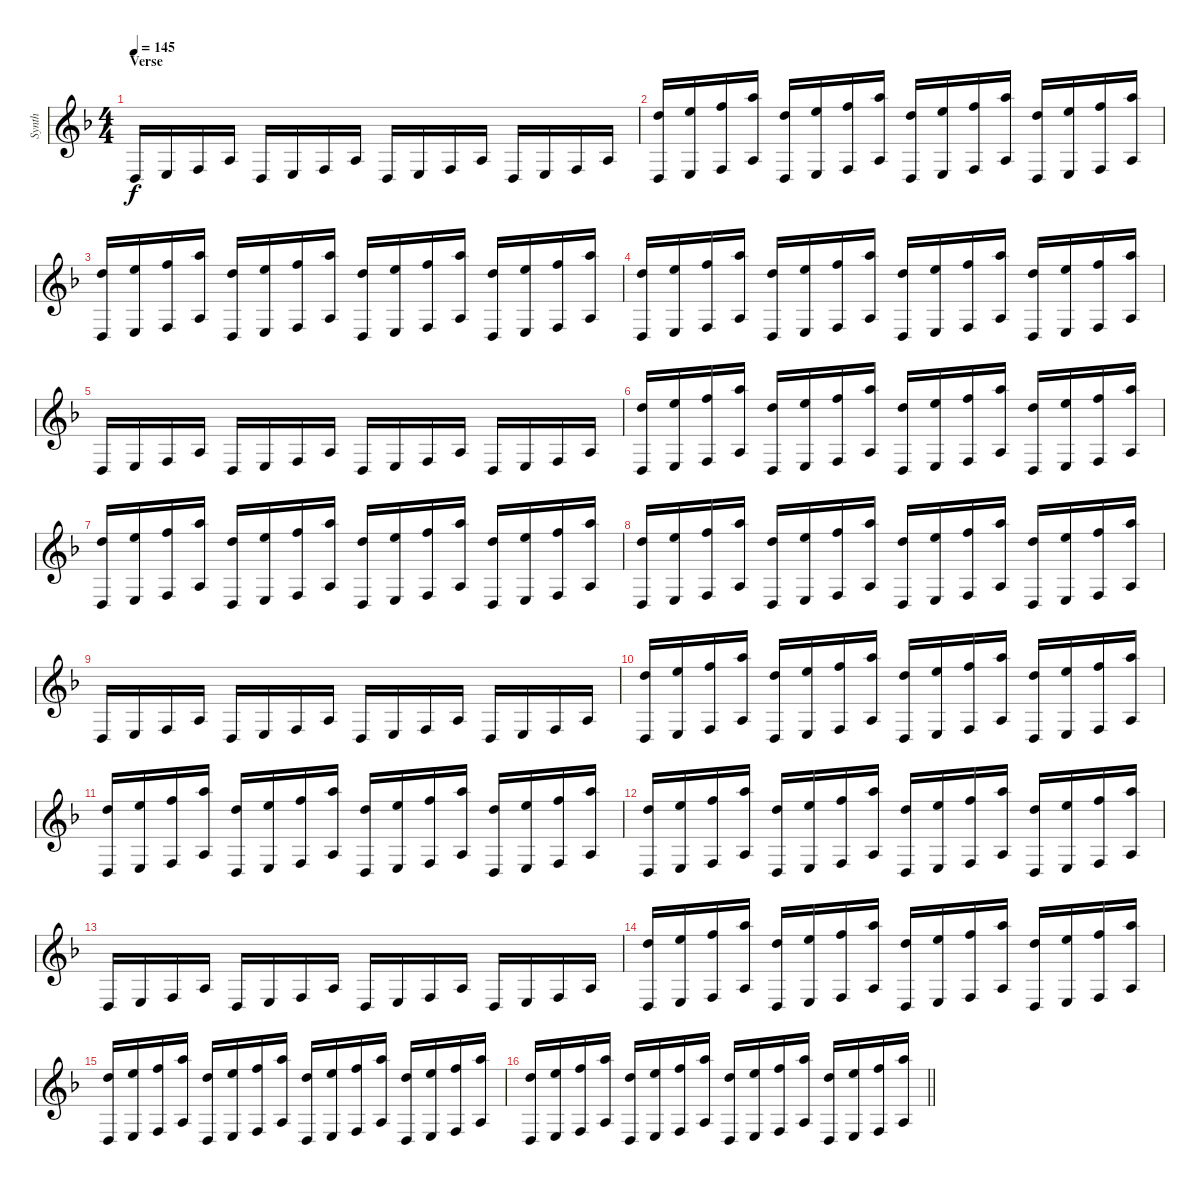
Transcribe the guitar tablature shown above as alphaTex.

\track ("Synth" "Synth") {instrument acousticbass}
\staff {score}
\tuning (E4 B3 G3 D3 A2 D2) {hide}
\ts (4 4)
\section ("" "Verse")
\tempo 145
\clef g2
\ks f
0.6.16{dy f volume 3} 2.6.16 3.6.16 0.5.16 0.6.16 2.6.16 3.6.16 0.5.16 0.6.16 2.6.16 3.6.16 0.5.16 0.6.16 2.6.16 3.6.16 0.5.16 |
(3.2 0.6).16 (0.1 2.6).16 (1.1 3.6).16 (5.1 0.5).16 (3.2 0.6).16 (0.1 2.6).16 (1.1 3.6).16 (5.1 0.5).16 (3.2 0.6).16 (0.1 2.6).16 (1.1 3.6).16 (5.1 0.5).16 (3.2 0.6).16 (0.1 2.6).16 (1.1 3.6).16 (5.1 0.5).16 |
(3.2 0.6).16{volume 0} (0.1 2.6).16 (1.1 3.6).16 (5.1 0.5).16 (3.2 0.6).16 (0.1 2.6).16 (1.1 3.6).16 (5.1 0.5).16 (3.2 0.6).16 (0.1 2.6).16 (1.1 3.6).16 (5.1 0.5).16 (3.2 0.6).16 (0.1 2.6).16 (1.1 3.6).16 (5.1 0.5).16 |
(3.2 0.6).16 (0.1 2.6).16 (1.1 3.6).16 (5.1 0.5).16 (3.2 0.6).16 (0.1 2.6).16 (1.1 3.6).16 (5.1 0.5).16 (3.2 0.6).16 (0.1 2.6).16 (1.1 3.6).16 (5.1 0.5).16 (3.2 0.6).16 (0.1 2.6).16 (1.1 3.6).16 (5.1 0.5).16 |
0.6.16{volume 3} 2.6.16 3.6.16 0.5.16 0.6.16 2.6.16 3.6.16 0.5.16 0.6.16 2.6.16 3.6.16 0.5.16 0.6.16 2.6.16 3.6.16 0.5.16 |
(3.2 0.6).16 (0.1 2.6).16 (1.1 3.6).16 (5.1 0.5).16 (3.2 0.6).16 (0.1 2.6).16 (1.1 3.6).16 (5.1 0.5).16 (3.2 0.6).16 (0.1 2.6).16 (1.1 3.6).16 (5.1 0.5).16 (3.2 0.6).16 (0.1 2.6).16 (1.1 3.6).16 (5.1 0.5).16 |
(3.2 0.6).16{volume 0} (0.1 2.6).16 (1.1 3.6).16 (5.1 0.5).16 (3.2 0.6).16 (0.1 2.6).16 (1.1 3.6).16 (5.1 0.5).16 (3.2 0.6).16 (0.1 2.6).16 (1.1 3.6).16 (5.1 0.5).16 (3.2 0.6).16 (0.1 2.6).16 (1.1 3.6).16 (5.1 0.5).16 |
(3.2 0.6).16 (0.1 2.6).16 (1.1 3.6).16 (5.1 0.5).16 (3.2 0.6).16 (0.1 2.6).16 (1.1 3.6).16 (5.1 0.5).16 (3.2 0.6).16 (0.1 2.6).16 (1.1 3.6).16 (5.1 0.5).16 (3.2 0.6).16 (0.1 2.6).16 (1.1 3.6).16 (5.1 0.5).16 |
0.6.16{volume 3} 2.6.16 3.6.16 0.5.16 0.6.16 2.6.16 3.6.16 0.5.16 0.6.16 2.6.16 3.6.16 0.5.16 0.6.16 2.6.16 3.6.16 0.5.16 |
(3.2 0.6).16 (0.1 2.6).16 (1.1 3.6).16 (5.1 0.5).16 (3.2 0.6).16 (0.1 2.6).16 (1.1 3.6).16 (5.1 0.5).16 (3.2 0.6).16 (0.1 2.6).16 (1.1 3.6).16 (5.1 0.5).16 (3.2 0.6).16 (0.1 2.6).16 (1.1 3.6).16 (5.1 0.5).16 |
(3.2 0.6).16{volume 0} (0.1 2.6).16 (1.1 3.6).16 (5.1 0.5).16 (3.2 0.6).16 (0.1 2.6).16 (1.1 3.6).16 (5.1 0.5).16 (3.2 0.6).16 (0.1 2.6).16 (1.1 3.6).16 (5.1 0.5).16 (3.2 0.6).16 (0.1 2.6).16 (1.1 3.6).16 (5.1 0.5).16 |
(3.2 0.6).16 (0.1 2.6).16 (1.1 3.6).16 (5.1 0.5).16 (3.2 0.6).16 (0.1 2.6).16 (1.1 3.6).16 (5.1 0.5).16 (3.2 0.6).16 (0.1 2.6).16 (1.1 3.6).16 (5.1 0.5).16 (3.2 0.6).16 (0.1 2.6).16 (1.1 3.6).16 (5.1 0.5).16 |
0.6.16{volume 3} 2.6.16 3.6.16 0.5.16 0.6.16 2.6.16 3.6.16 0.5.16 0.6.16 2.6.16 3.6.16 0.5.16 0.6.16 2.6.16 3.6.16 0.5.16 |
(3.2 0.6).16 (0.1 2.6).16 (1.1 3.6).16 (5.1 0.5).16 (3.2 0.6).16 (0.1 2.6).16 (1.1 3.6).16 (5.1 0.5).16 (3.2 0.6).16 (0.1 2.6).16 (1.1 3.6).16 (5.1 0.5).16 (3.2 0.6).16 (0.1 2.6).16 (1.1 3.6).16 (5.1 0.5).16 |
(3.2 0.6).16{volume 0} (0.1 2.6).16 (1.1 3.6).16 (5.1 0.5).16 (3.2 0.6).16 (0.1 2.6).16 (1.1 3.6).16 (5.1 0.5).16 (3.2 0.6).16 (0.1 2.6).16 (1.1 3.6).16 (5.1 0.5).16 (3.2 0.6).16 (0.1 2.6).16 (1.1 3.6).16 (5.1 0.5).16 |
\barLineRight lightlight
(3.2 0.6).16 (0.1 2.6).16 (1.1 3.6).16 (5.1 0.5).16 (3.2 0.6).16 (0.1 2.6).16 (1.1 3.6).16 (5.1 0.5).16 (3.2 0.6).16 (0.1 2.6).16 (1.1 3.6).16 (5.1 0.5).16 (3.2 0.6).16 (0.1 2.6).16 (1.1 3.6).16 (5.1 0.5).16
